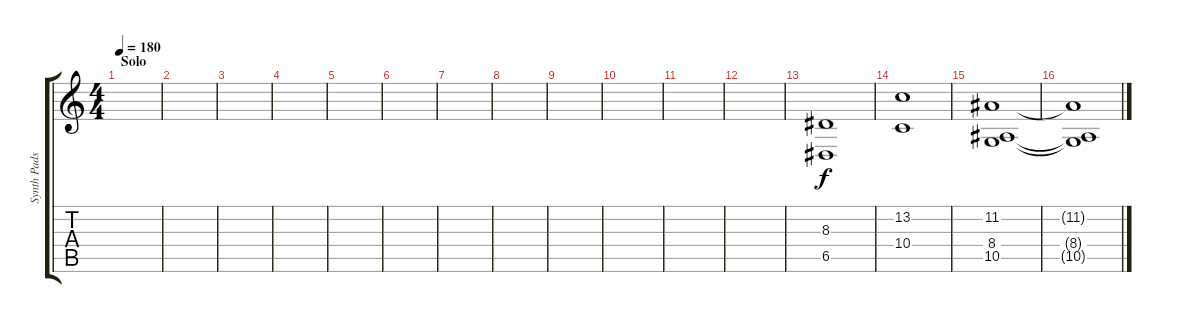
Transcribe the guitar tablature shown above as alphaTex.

\track ("Synth Pads" "Synth Pads") {instrument stringensemble1}
\staff {score tabs}
\tuning (E4 B3 G3 D3 A2 E2) {hide}
\ts (4 4)
\section ("" "Solo")
\tempo 180
\clef g2
\ks c
|
|
|
|
|
|
|
|
|
|
|
|
(8.3 6.5).1{instrument stringensemble1} |
(13.2 10.4).1 |
(11.2 8.4 10.5).1 |
(11.2{t} 8.4{t} 10.5{t}).1
